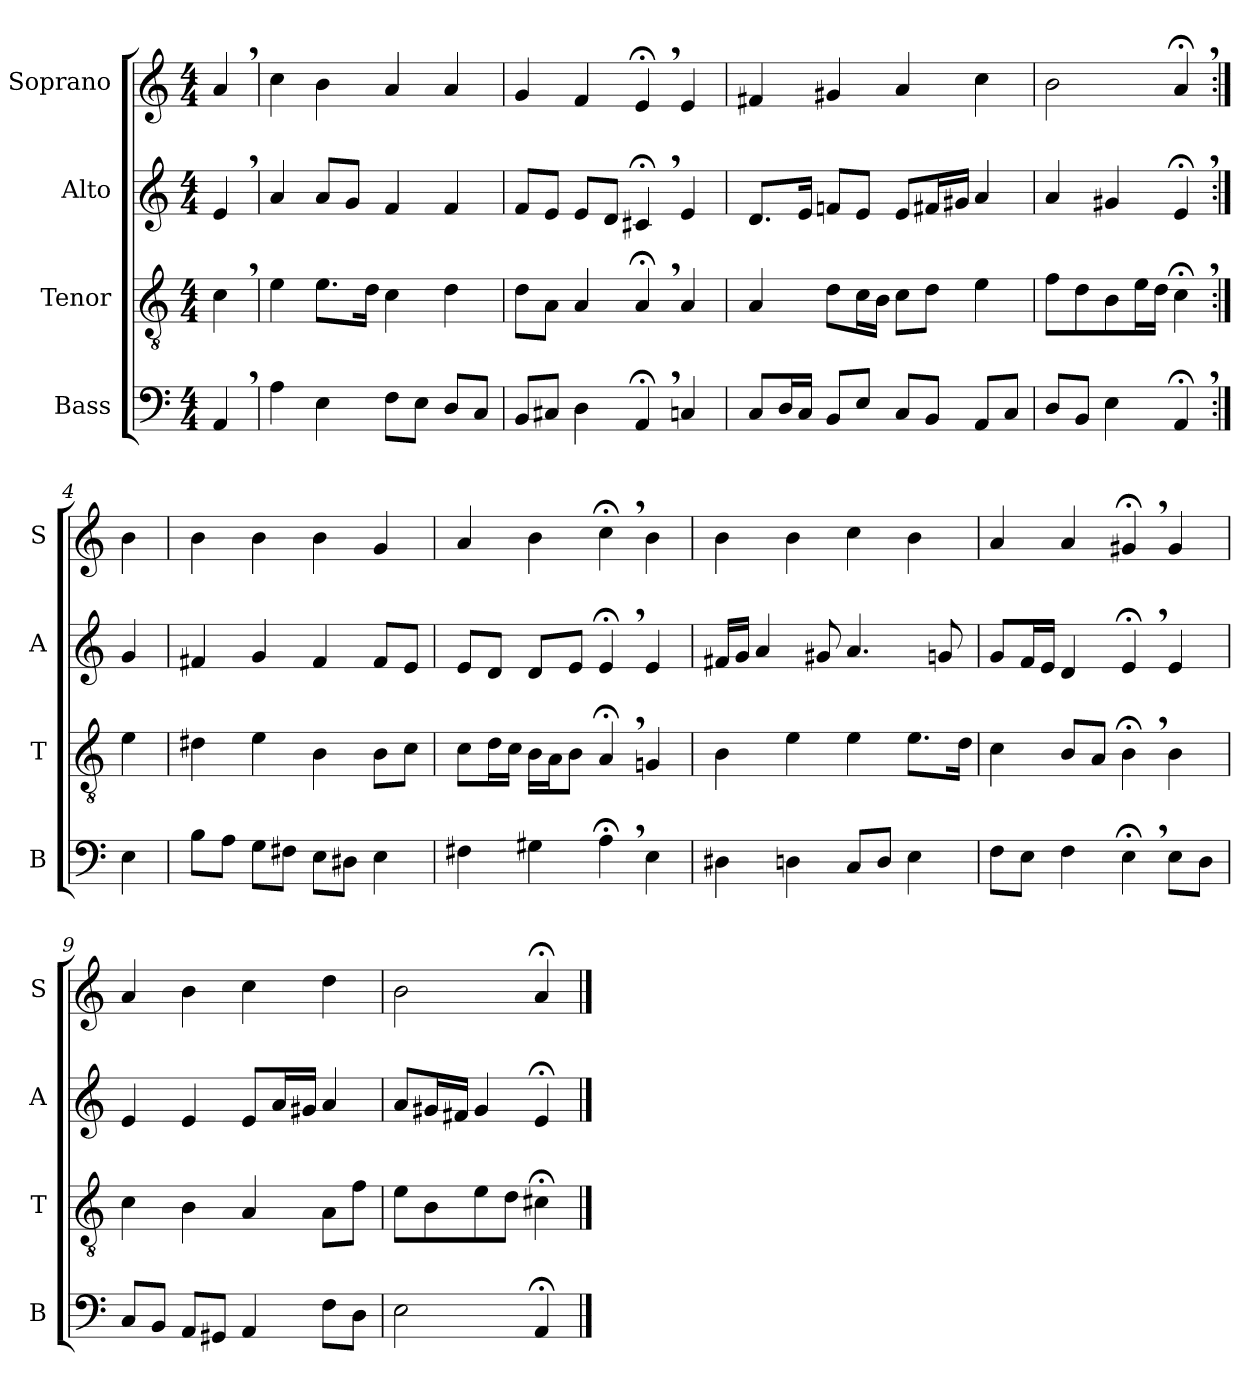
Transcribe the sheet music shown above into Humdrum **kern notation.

**kern	**kern	**kern	**kern
*part4	*part3	*part2	*part1
*staff4	*staff3	*staff2	*staff1
*I"Bass	*I"Tenor	*I"Alto	*I"Soprano
*I'B	*I'T	*I'A	*I'S
*clefF4	*clefGv2	*clefG2	*clefG2
*k[]	*k[]	*k[]	*k[]
*M4/4	*M4/4	*M4/4	*M4/4
=	=	=	=
4AA,/	4c,\	4e,/	4a,/
=1	=1	=1	=1
4A\	4e\	4a/	4cc\
4E\	8.e\L	8a/L	4b\
.	.	8g/J	.
.	16d\Jk	.	.
8F\L	4c\	4f/	4a/
8E\J	.	.	.
8D/L	4d\	4f/	4a/
8C/J	.	.	.
=2	=2	=2	=2
8BB/L	8d\L	8f/L	4g/
8C#X/J	8A\J	8e/J	.
4D\	4A/	8e/L	4f/
.	.	8d/J	.
4AA;<,/	4A;<,/	4c#X;<,/	4e;<,/
4Cn/	4A/	4e/	4e/
=3	=3	=3	=3
8C/L	4A/	8.d/L	4f#X/
16D/L	.	.	.
16C/JJ	.	16e/Jk	.
8BB/L	8d\L	8fn/L	4g#X/
8E/J	16c\L	8e/J	.
.	16B\JJ	.	.
8C/L	8c\L	8e/L	4a/
8BB/J	8d\J	16f#X/L	.
.	.	16g#X/JJ	.
8AA/L	4e\	4a/	4cc\
8C/J	.	.	.
=4	=4	=4	=4
8D/L	8f\L	4a/	2b\
8BB/J	8d\	.	.
4E\	8B\	4g#X/	.
.	16e\L	.	.
.	16d\JJ	.	.
4AA;<,/	4c;<,\	4e;<,/	4a;<,/
=4b:|!	=4b:|!	=4b:|!	=4b:|!
4E\	4e\	4g/	4b\
=5	=5	=5	=5
8B\L	4d#X\	4f#X/	4b\
8A\J	.	.	.
8G\L	4e\	4g/	4b\
8F#X\J	.	.	.
8E\L	4B\	4f#/	4b\
8D#X\J	.	.	.
4E\	8B\L	8f#/L	4g/
.	8c\J	8e/J	.
=6	=6	=6	=6
4F#X\	8c\L	8e/L	4a/
.	16d\L	8d/J	.
.	16c\JJ	.	.
4G#X\	16B\LL	8d/L	4b\
.	16A\J	.	.
.	8B\J	8e/J	.
4A;<,\	4A;<,/	4e;<,/	4cc;<,\
4E\	4Gn/	4e/	4b\
=7	=7	=7	=7
4D#X\	4B\	16f#X/LL	4b\
.	.	16g/JJ	.
.	.	4a/	.
4Dn\	4e\	.	4b\
.	.	8g#X/	.
8C/L	4e\	4.a/	4cc\
8D/J	.	.	.
4E\	8.e\L	.	4b\
.	.	8gn/	.
.	16d\Jk	.	.
=8	=8	=8	=8
8F\L	4c\	8g/L	4a/
8E\J	.	16f/L	.
.	.	16e/JJ	.
4F\	8B/L	4d/	4a/
.	8A/J	.	.
4E;<,\	4B;<,\	4e;<,/	4g#X;<,/
8E\L	4B\	4e/	4g#/
8D\J	.	.	.
=9	=9	=9	=9
8C/L	4c\	4e/	4a/
8BB/J	.	.	.
8AA/L	4B\	4e/	4b\
8GG#X/J	.	.	.
4AA/	4A/	8e/L	4cc\
.	.	16a/L	.
.	.	16g#X/JJ	.
8F\L	8A\L	4a/	4dd\
8D\J	8f\J	.	.
=10	=10	=10	=10
2E\	8e\L	8a/L	2b:\
.	8B\	16g#X/L	.
.	.	16f#X/JJ	.
.	8e\	4g#/	.
.	8d\J	.	.
4AA;</	4c#X;<\	4e;</	4a;</
==	==	==	==
*-	*-	*-	*-
